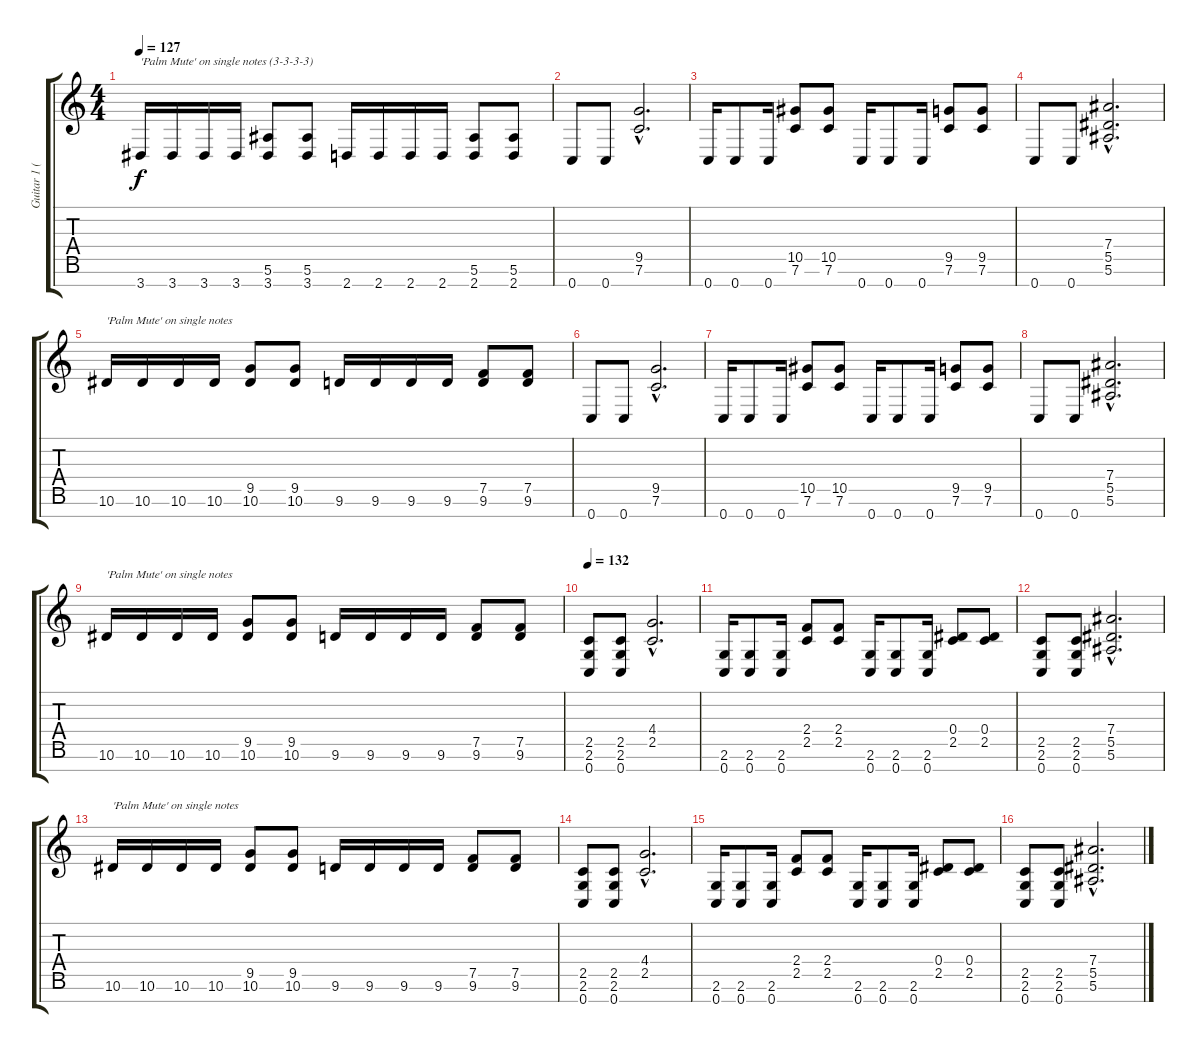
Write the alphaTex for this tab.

\track ("Guitar 1 (7 strings)" "Guitar 1 (") {instrument distortionguitar}
\staff {score tabs}
\tuning (F4 C4 G3 Eb3 Bb2 F2 C2) {hide}
\ts (4 4)
\tempo 127
\clef g2
\ks c
3.7.16{txt "'Palm Mute' on single notes (3-3-3-3)" dy f} 3.7.16 3.7.16 3.7.16 (5.6 3.7).8 (5.6 3.7).8 2.7.16 2.7.16 2.7.16 2.7.16 (5.6 2.7).8 (5.6 2.7).8 |
0.7.8 0.7.8 (9.5{hac} 7.6{hac}).2{d} |
0.7.16 0.7.8 0.7.16 (10.5 7.6).8 (10.5 7.6).8 0.7.16 0.7.8 0.7.16 (9.5 7.6).8 (9.5 7.6).8 |
0.7.8 0.7.8 (7.4{hac} 5.5{hac} 5.6{hac}).2{d} |
10.6.16{txt "'Palm Mute' on single notes"} 10.6.16 10.6.16 10.6.16 (9.5 10.6).8 (9.5 10.6).8 9.6.16 9.6.16 9.6.16 9.6.16 (7.5 9.6).8 (7.5 9.6).8 |
0.7.8 0.7.8 (9.5{hac} 7.6{hac}).2{d} |
0.7.16 0.7.8 0.7.16 (10.5 7.6).8 (10.5 7.6).8 0.7.16 0.7.8 0.7.16 (9.5 7.6).8 (9.5 7.6).8 |
0.7.8 0.7.8 (7.4{hac} 5.5{hac} 5.6{hac}).2{d} |
10.6.16{txt "'Palm Mute' on single notes"} 10.6.16 10.6.16 10.6.16 (9.5 10.6).8 (9.5 10.6).8 9.6.16 9.6.16 9.6.16 9.6.16 (7.5 9.6).8 (7.5 9.6).8 |
\tempo 132
(2.5 2.6 0.7).8{volume 13} (2.5 2.6 0.7).8 (4.4{hac} 2.5{hac}).2{d} |
(2.6 0.7).16 (2.6 0.7).8 (2.6 0.7).16 (2.4 2.5).8 (2.4 2.5).8 (2.6 0.7).16 (2.6 0.7).8 (2.6 0.7).16 (0.4 2.5).8 (0.4 2.5).8 |
(2.5 2.6 0.7).8 (2.5 2.6 0.7).8 (7.4{hac} 5.5{hac} 5.6{hac}).2{d} |
10.6.16{txt "'Palm Mute' on single notes"} 10.6.16 10.6.16 10.6.16 (9.5 10.6).8 (9.5 10.6).8 9.6.16 9.6.16 9.6.16 9.6.16 (7.5 9.6).8 (7.5 9.6).8 |
(2.5 2.6 0.7).8 (2.5 2.6 0.7).8 (4.4{hac} 2.5{hac}).2{d} |
(2.6 0.7).16 (2.6 0.7).8 (2.6 0.7).16 (2.4 2.5).8 (2.4 2.5).8 (2.6 0.7).16 (2.6 0.7).8 (2.6 0.7).16 (0.4 2.5).8 (0.4 2.5).8 |
(2.5 2.6 0.7).8 (2.5 2.6 0.7).8 (7.4{hac} 5.5{hac} 5.6{hac}).2{d}
